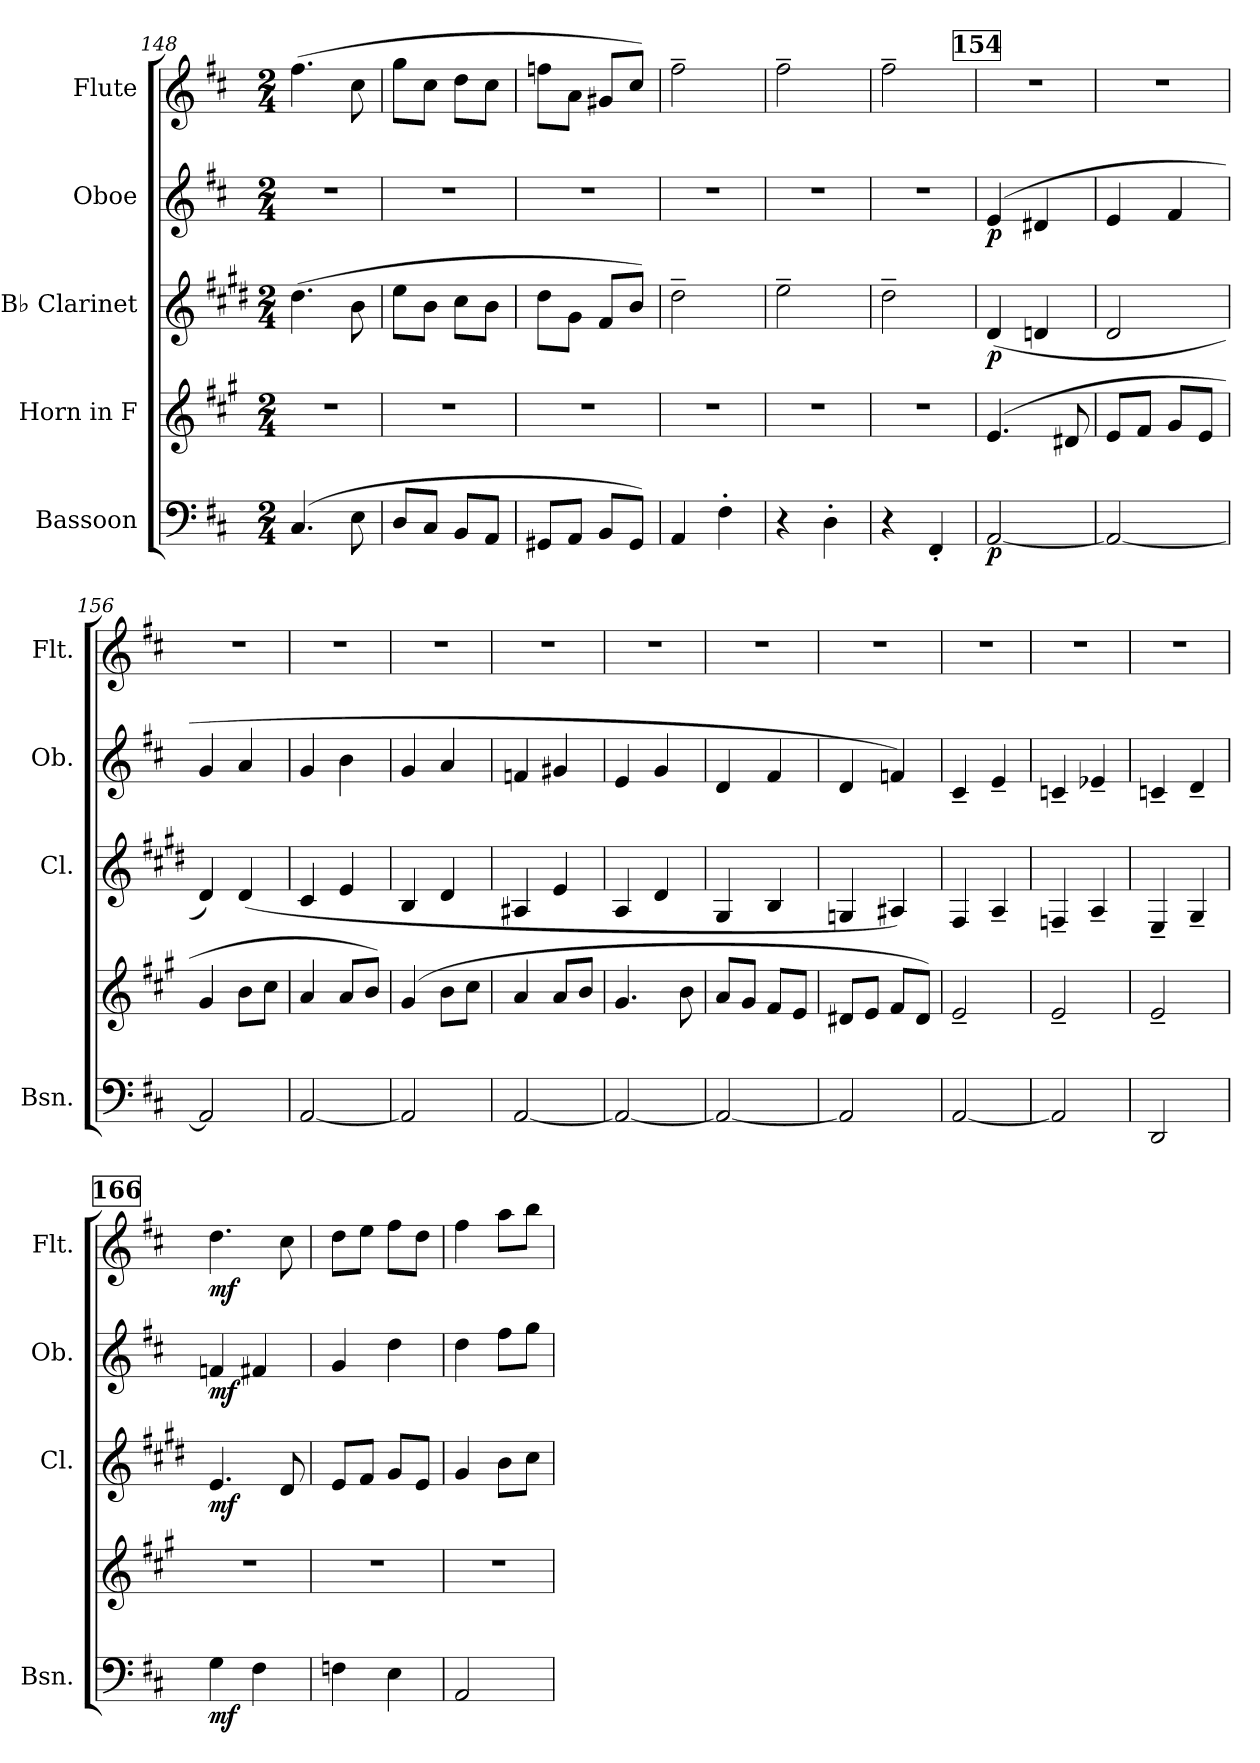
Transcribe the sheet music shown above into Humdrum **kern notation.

**kern	**dynam	**kern	**kern	**dynam	**kern	**dynam	**kern	**dynam
*part5	*part5	*part4	*part3	*part3	*part2	*part2	*part1	*part1
*staff5	*staff5	*staff4	*staff3	*staff3	*staff2	*staff2	*staff1	*staff1
*I"Bassoon	*	*I"Horn in F	*I"B♭ Clarinet	*	*I"Oboe	*	*I"Flute	*
*I'Bsn.	*	*	*I'Cl.	*	*I'Ob.	*	*I'Flt.	*
*clefF4	*	*clefG2	*clefG2	*	*clefG2	*	*clefG2	*
*	*	*ITrd4c7	*ITrd1c2	*	*	*	*	*
*k[f#c#]	*	*k[f#c#]	*k[f#c#]	*	*k[f#c#]	*	*k[f#c#]	*
*M2/4	*	*M2/4	*M2/4	*	*M2/4	*	*M2/4	*
=148	=148	=148	=148	=148	=148	=148	=148	=148
(4.C#/	.	2r	(4.cc#\	.	2r	.	(4.ff#\	.
8E\	.	.	8a\	.	.	.	8cc#\	.
=149	=149	=149	=149	=149	=149	=149	=149	=149
8D/L	.	2r	8dd\L	.	2r	.	8gg\L	.
8C#/J	.	.	8a\J	.	.	.	8cc#\J	.
8BB/L	.	.	8b\L	.	.	.	8dd\L	.
8AA/J	.	.	8a\J	.	.	.	8cc#\J	.
=150	=150	=150	=150	=150	=150	=150	=150	=150
8GG#X/L	.	2r	8cc#\L	.	2r	.	8ffn\L	.
8AA/J	.	.	8f#\J	.	.	.	8a\J	.
8BB/L	.	.	8e/L	.	.	.	8g#X/L	.
8GG#/J)	.	.	8a/J)	.	.	.	8cc#/J)	.
!!LO:PB:g=z
=151	=151	=151	=151	=151	=151	=151	=151	=151
4AA/	.	2r	2cc#~\	.	2r	.	2ff#~\	.
4F#'\	.	.	.	.	.	.	.	.
=152	=152	=152	=152	=152	=152	=152	=152	=152
4r	.	2r	2dd~\	.	2r	.	2ff#~\	.
4D'\	.	.	.	.	.	.	.	.
=153	=153	=153	=153	=153	=153	=153	=153	=153
4r	.	2r	2cc#~\	.	2r	.	2ff#~\	.
4FF#'/	.	.	.	.	.	.	.	.
!!LO:REH:place=s1:a:B:fs=14:t=154
=154	=154	=154	=154	=154	=154	=154	=154	=154
!	!LO:DY:b	!	!	!LO:DY:b	!	!LO:DY:b	!	!
[2AA/	p	(4.A/	(4c#/	p	(4e/	p	2r	.
.	.	.	4cn/	.	4d#X/	.	.	.
.	.	8G#X/	.	.	.	.	.	.
=155	=155	=155	=155	=155	=155	=155	=155	=155
2AA/_	.	8A/L	2c#/	.	4e/	.	2r	.
.	.	8B/J	.	.	.	.	.	.
.	.	8c#/L	.	.	4f#/	.	.	.
.	.	8A/J	.	.	.	.	.	.
=156	=156	=156	=156	=156	=156	=156	=156	=156
2AA/]	.	4c#/	4c#/)	.	4g/	.	2r	.
.	.	8e\L	(4c#/	.	4a/	.	.	.
.	.	8f#\J	.	.	.	.	.	.
=157	=157	=157	=157	=157	=157	=157	=157	=157
[2AA/	.	4d/	4B/	.	4g/	.	2r	.
.	.	8d/L	4d/	.	4b\	.	.	.
.	.	8e/J)	.	.	.	.	.	.
=158	=158	=158	=158	=158	=158	=158	=158	=158
2AA/]	.	(4c#/	4A/	.	4g/	.	2r	.
.	.	8e\L	4c#/	.	4a/	.	.	.
.	.	8f#\J	.	.	.	.	.	.
=159	=159	=159	=159	=159	=159	=159	=159	=159
[2AA/	.	4d/	4G#X/	.	4fn/	.	2r	.
.	.	8d/L	4d/	.	4g#X/	.	.	.
.	.	8e/J	.	.	.	.	.	.
=160	=160	=160	=160	=160	=160	=160	=160	=160
2AA/_	.	4.c#/	4G/	.	4e/	.	2r	.
.	.	.	4c#/	.	4g/	.	.	.
.	.	8e\	.	.	.	.	.	.
!!LO:LB:g=z
=161	=161	=161	=161	=161	=161	=161	=161	=161
2AA/_	.	8d/L	4F#/	.	4d/	.	2r	.
.	.	8c#/J	.	.	.	.	.	.
.	.	8B/L	4A/	.	4f#/	.	.	.
.	.	8A/J	.	.	.	.	.	.
=162	=162	=162	=162	=162	=162	=162	=162	=162
2AA/]	.	8G#X/L	4Fn/	.	4d/	.	2r	.
.	.	8A/J	.	.	.	.	.	.
.	.	8B/L	4G#X/)	.	4fn/)	.	.	.
.	.	8G#/J)	.	.	.	.	.	.
=163	=163	=163	=163	=163	=163	=163	=163	=163
[2AA/	.	2A~/	4E/	.	4c#~/	.	2r	.
.	.	.	4G~/	.	4e~/	.	.	.
=164	=164	=164	=164	=164	=164	=164	=164	=164
2AA/]	.	2A~/	4E-X~/	.	4cn~/	.	2r	.
.	.	.	4G~/	.	4e-X~/	.	.	.
=165	=165	=165	=165	=165	=165	=165	=165	=165
2DD/	.	2A~/	4D~/	.	4cn~/	.	2r	.
.	.	.	4F#~/	.	4d~/	.	.	.
!!LO:REH:place=s1:a:B:fs=14:t=166
=166	=166	=166	=166	=166	=166	=166	=166	=166
!	!LO:DY:b	!	!	!LO:DY:b	!	!LO:DY:b	!	!LO:DY:b
4G\	mf	2r	4.d/	mf	4fn/	mf	4.dd\	mf
4F#\	.	.	.	.	4f#X/	.	.	.
.	.	.	8c#/	.	.	.	8cc#\	.
=167	=167	=167	=167	=167	=167	=167	=167	=167
4Fn\	.	2r	8d/L	.	4g/	.	8dd\L	.
.	.	.	8e/J	.	.	.	8ee\J	.
4E\	.	.	8f#/L	.	4dd\	.	8ff#\L	.
.	.	.	8d/J	.	.	.	8dd\J	.
=168	=168	=168	=168	=168	=168	=168	=168	=168
2AA/	.	2r	4f#/	.	4dd\	.	4ff#\	.
.	.	.	8a\L	.	8ff#\L	.	8aa\L	.
.	.	.	8b\J	.	8gg\J	.	8bb\J	.
=	=	=	=	=	=	=	=	=
*-	*-	*-	*-	*-	*-	*-	*-	*-
